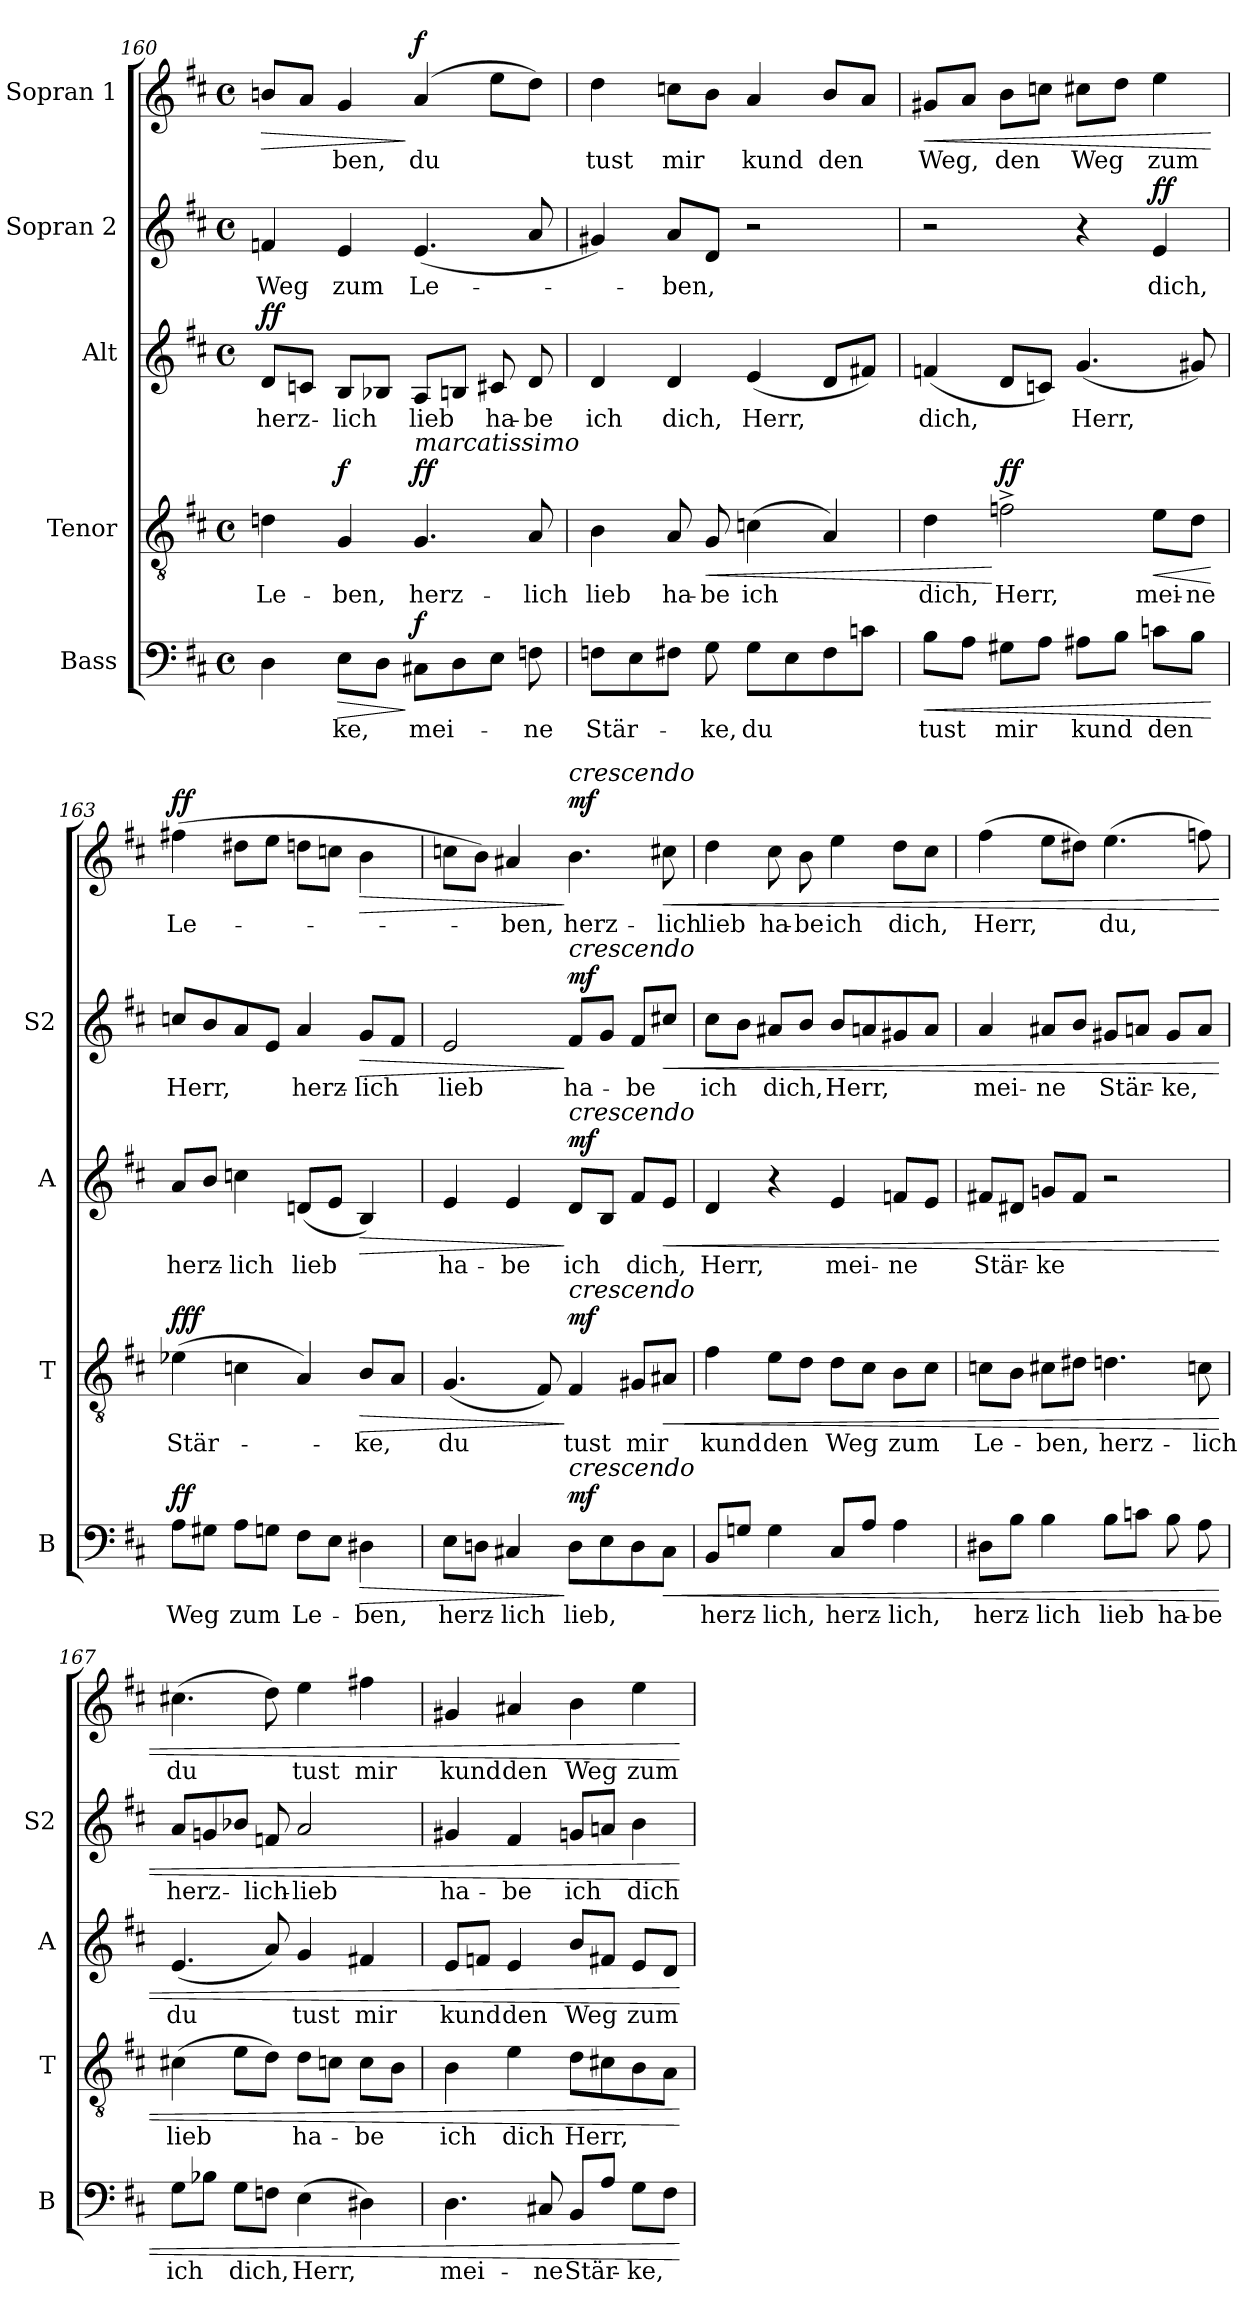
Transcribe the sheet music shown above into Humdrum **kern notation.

**kern	**text	**dynam	**kern	**text	**dynam	**kern	**text	**dynam	**kern	**text	**dynam	**kern	**text	**dynam
*part5	*part5	*part5	*part4	*part4	*part4	*part3	*part3	*part3	*part2	*part2	*part2	*part1	*part1	*part1
*staff5	*staff5	*staff5	*staff4	*staff4	*staff4	*staff3	*staff3	*staff3	*staff2	*staff2	*staff2	*staff1	*staff1	*staff1
*I"Bass	*	*	*I"Tenor	*	*	*I"Alt	*	*	*I"Sopran 2	*	*	*I"Sopran 1	*	*
*I'B	*	*	*I'T	*	*	*I'A	*	*	*I'S2	*	*	*	*	*
*clefF4	*	*	*clefGv2	*	*	*clefG2	*	*	*clefG2	*	*	*clefG2	*	*
*k[f#c#]	*	*	*k[f#c#]	*	*	*k[f#c#]	*	*	*k[f#c#]	*	*	*k[f#c#]	*	*
*M4/4	*	*	*M4/4	*	*	*M4/4	*	*	*M4/4	*	*	*M4/4	*	*
*met(c)	*	*	*met(c)	*	*	*met(c)	*	*	*met(c)	*	*	*met(c)	*	*
=160	=160	=160	=160	=160	=160	=160	=160	=160	=160	=160	=160	=160	=160	=160
!	!	!	!	!	!	!	!	!LO:DY:a	!	!	!	!	!	!LO:HP:b
4D\	.	.	4dn\	Le-	.	8d/L	herz-	ff	4fn/	Weg	.	8bn/L	.	>
.	.	.	.	.	.	8cn/J	.	.	.	.	.	8a/J	.	.
!	!	!LO:HP:b	!	!	!LO:DY:a	!	!	!	!	!	!	!	!	!
8E\L	-ke,	>	4G/	-ben,	f	8B/L	-lich	.	4e/	zum	.	4g/	-ben,	.
8D\J	.	.	.	.	.	8B-X/J	.	.	.	.	.	.	.	.
!	!	!	!LO:TX:a:i:t=marcatissimo	!	!	!	!	!	!	!	!	!	!	!
!	!	!LO:DY:n=1:a	!	!	!LO:DY:a	!	!	!	!	!	!	!	!	!LO:DY:n=1:a
8C#X\L	mei-	] f	4.G/	herz-	ff	8A/L	lieb	.	(4.e/	Le-	.	(4a/	du	] f
8D\	.	.	.	.	.	8Bn/J	.	.	.	.	.	.	.	.
8E\J	.	.	.	.	.	8c#X/	ha-	.	.	.	.	8ee\L	.	.
8Fn\	-ne	.	8A/	-lich	.	8d/	-be	.	8a/	.	.	8dd\J)	.	.
!!LO:LB:g=z
=161	=161	=161	=161	=161	=161	=161	=161	=161	=161	=161	=161	=161	=161	=161
8Fn\L	Stär-	.	4B\	lieb	.	4d/	ich	.	4g#X/)	.	.	4dd\	tust	.
8E\	.	.	.	.	.	.	.	.	.	.	.	.	.	.
8F#X\J	.	.	8A/	ha-	.	4d/	dich,	.	8a/L	-ben,	.	8ccn\L	mir	.
!	!	!	!	!	!LO:HP:b	!	!	!	!	!	!	!	!	!
8G\	-ke,	.	8G/	-be	<	.	.	.	8d/J	.	.	8b\J	.	.
8G\L	du	.	(4cn\	ich	.	(4e/	Herr,	.	2r	.	.	4a/	kund	.
8E\	.	.	.	.	.	.	.	.	.	.	.	.	.	.
8F#\	.	.	4A/)	.	.	8d/L	.	.	.	.	.	8b/L	den	.
8cn\J	.	.	.	.	.	8f#X/J)	.	.	.	.	.	8a/J	.	.
=162	=162	=162	=162	=162	=162	=162	=162	=162	=162	=162	=162	=162	=162	=162
!	!	!LO:HP:b	!	!	!	!	!	!	!	!	!	!	!	!LO:HP:b
8B\L	tust	<	4d\	dich,	.	(4fn/	dich,	.	2r	.	.	8g#X/L	Weg,	<
8A\J	.	.	.	.	.	.	.	.	.	.	.	8a/J	.	.
!	!	!	!	!	!LO:DY:n=1:a	!	!	!	!	!	!	!	!	!
8G#X\L	mir	.	2fn^\	Herr,	[ ff	8d/L	.	.	.	.	.	8b\L	den	.
8A\J	.	.	.	.	.	8cn/J)	.	.	.	.	.	8ccn\J	.	.
8A#X\L	kund	.	.	.	.	(4.g/	Herr,	.	4r	.	.	8cc#X\L	Weg	.
8B\J	.	.	.	.	.	.	.	.	.	.	.	8dd\J	.	.
!	!	!	!	!	!LO:HP:b	!	!	!	!	!	!LO:DY:a	!	!	!
8cn\L	den	.	8e\L	mei-	<	.	.	.	4e/	dich,	ff	4ee\	zum	.
8B\J	.	.	8d\J	-ne	.	8g#X/)	.	.	.	.	.	.	.	.
.	.	[	.	.	[	.	.	.	.	.	.	.	.	[
=163	=163	=163	=163	=163	=163	=163	=163	=163	=163	=163	=163	=163	=163	=163
!	!	!LO:DY:a	!	!	!LO:DY:a	!	!	!	!	!	!	!	!	!LO:DY:a
8A\L	Weg	ff	(4e-X\	Stär-	fff	8a/L	herz-	.	8ccn/L	Herr,	.	(4ff#X\	Le-	ff
8G#X\J	.	.	.	.	.	8b/J	.	.	8b/	.	.	.	.	.
8A\L	zum	.	4cn\	.	.	4ccn\	-lich	.	8a/	.	.	8dd#X\L	.	.
8Gn\J	.	.	.	.	.	.	.	.	8e/J	.	.	8ee\J	.	.
8F#\L	Le-	.	4A/)	.	.	(>8dn/L	lieb	.	4a/	herz-	.	8ddn\L	.	.
8E\J	.	.	.	.	.	8e/J	.	.	.	.	.	8ccn\J	.	.
!	!	!LO:HP:b	!	!	!LO:HP:b	!	!	!LO:HP:b	!	!	!LO:HP:b	!	!	!LO:HP:b
4D#X\	-ben,	>	8B/L	-ke,	>	4B/)	.	>	8g/L	-lich	>	4b\	.	>
.	.	.	8A/J	.	.	.	.	.	8f#/J	.	.	.	.	.
!!LO:PB:g=z
=164	=164	=164	=164	=164	=164	=164	=164	=164	=164	=164	=164	=164	=164	=164
8E\L	herz-	.	(4.G/	du	.	4e/	ha-	.	2e/	lieb	.	8ccn\L	.	.
8Dn\J	.	.	.	.	.	.	.	.	.	.	.	8b\J)	.	.
4C#X/	-lich	.	.	.	.	4e/	-be	.	.	.	.	4a#X/	-ben,	.
.	.	.	8F#/)	.	.	.	.	.	.	.	.	.	.	.
!	!	!	!	!	!	!	!	!	!	!	!	!LO:TX:a:i:t=crescendo	!	!
!	!	!	!	!	!	!	!	!	!LO:TX:a:i:t=crescendo	!	!	!	!	!
!	!	!	!	!	!	!LO:TX:a:i:t=crescendo	!	!	!	!	!	!	!	!
!	!	!	!LO:TX:a:i:t=crescendo	!	!	!	!	!	!	!	!	!	!	!
!LO:TX:a:i:t=crescendo	!	!	!	!	!	!	!	!	!	!	!	!	!	!
!	!	!LO:DY:n=1:a	!	!	!LO:DY:n=1:a	!	!	!LO:DY:n=1:a	!	!	!LO:DY:n=1:a	!	!	!LO:DY:n=1:a
8D\L	lieb,	] mf	4F#/	tust	] mf	8d/L	ich	] mf	8f#/L	ha-	] mf	4.b\	herz-	] mf
8E\	.	.	.	.	.	8B/J	.	.	8g/J	.	.	.	.	.
8D\	.	.	8G#X/L	mir	.	8f#/L	dich,	.	8f#/L	-be	.	.	.	.
!	!	!LO:HP:b	!	!	!LO:HP:b	!	!	!LO:HP:b	!	!	!LO:HP:b	!	!	!LO:HP:b
8C#\J	.	<	8A#X/J	.	<	8e/J	.	<	8cc#X/J	.	<	8cc#X\	-lich	<
=165	=165	=165	=165	=165	=165	=165	=165	=165	=165	=165	=165	=165	=165	=165
8BB/L	herz-	.	4f#\	kund	.	4d/	Herr,	.	8cc#\L	ich	.	4dd\	lieb	.
8Gn/J	.	.	.	.	.	.	.	.	8b\J	.	.	.	.	.
4G\	-lich,	.	8e\L	den	.	4r	.	.	8a#X/L	dich,	.	8cc#\	ha-	.
.	.	.	8d\J	.	.	.	.	.	8b/J	.	.	8b\	-be	.
8C#/L	herz-	.	8d\L	Weg	.	4e/	mei-	.	8b/L	Herr,	.	4ee\	ich	.
8A/J	.	.	8c#\J	.	.	.	.	.	8an/	.	.	.	.	.
4A\	-lich,	.	8B\L	zum	.	8fn/L	-ne	.	8g#X/	.	.	8dd\L	dich,	.
.	.	.	8c#\J	.	.	8e/J	.	.	8a/J	.	.	8cc#\J	.	.
=166	=166	=166	=166	=166	=166	=166	=166	=166	=166	=166	=166	=166	=166	=166
8D#X\L	herz-	.	8cn\L	Le-	.	8f#X/L	Stär-	.	4a/	mei-	.	(4ff#\	Herr,	.
8B\J	.	.	8B\J	.	.	8d#X/J	.	.	.	.	.	.	.	.
4B\	-lich	.	8c#X\L	-ben,	.	8gn/L	-ke	.	8a#X/L	-ne	.	8ee\L	.	.
.	.	.	8d#X\J	.	.	8f#/J	.	.	8b/J	.	.	8dd#X\J)	.	.
8B\L	lieb	.	4.dn\	herz-	.	2r	.	.	8g#X/L	Stär-	.	(4.ee\	du,	.
8cn\J	.	.	.	.	.	.	.	.	8an/J	.	.	.	.	.
8B\	ha-	.	.	.	.	.	.	.	8g#/L	-ke,	.	.	.	.
8A\	-be	.	8cn\	-lich	.	.	.	.	8a/J	.	.	8ffn\)	.	.
!!LO:LB:g=z
=167	=167	=167	=167	=167	=167	=167	=167	=167	=167	=167	=167	=167	=167	=167
8G\L	ich	.	(4c#X\	lieb	.	(4.e/	du	.	8a/L	herz-	.	(4.cc#X\	du	.
8B-X\J	.	.	.	.	.	.	.	.	8gn/	.	.	.	.	.
8G\L	dich,	.	8e\L	.	.	.	.	.	8b-X/J	.	.	.	.	.
8Fn\J	.	.	8d\J)	.	.	8a/)	.	.	8fn/	-lich-	.	8dd\)	.	.
(4E\	Herr,	.	8d\L	ha-	.	4g/	tust	.	2a/	-lieb	.	4ee\	tust	.
.	.	.	8cn\J	.	.	.	.	.	.	.	.	.	.	.
4D#X\)	.	.	8c\L	-be	.	4f#X/	mir	.	.	.	.	4ff#X\	mir	.
.	.	.	8B\J	.	.	.	.	.	.	.	.	.	.	.
=168	=168	=168	=168	=168	=168	=168	=168	=168	=168	=168	=168	=168	=168	=168
4.D\	mei-	.	4B\	ich	.	8e/L	kund	.	4g#X/	ha-	.	4g#X/	kund	.
.	.	.	.	.	.	8fn/J	.	.	.	.	.	.	.	.
.	.	.	4e\	dich	.	4e/	den	.	4f#/	-be	.	4a#X/	den	.
8C#X/	-ne	.	.	.	.	.	.	.	.	.	.	.	.	.
8BB/L	Stär-	.	8d\L	Herr,	.	8b/L	Weg	.	8gn/L	ich	.	4b\	Weg	.
8A/J	.	.	8c#X\	.	.	8f#X/J	.	.	8an/J	.	.	.	.	.
8G\L	-ke,	.	8B\	.	.	8e/L	zum	.	4b\	dich	.	4ee\	zum	.
8F#\J	.	.	8A\J	.	.	8d/J	.	.	.	.	.	.	.	.
.	.	[	.	.	[	.	.	[	.	.	[	.	.	[
=	=	=	=	=	=	=	=	=	=	=	=	=	=	=
*-	*-	*-	*-	*-	*-	*-	*-	*-	*-	*-	*-	*-	*-	*-
